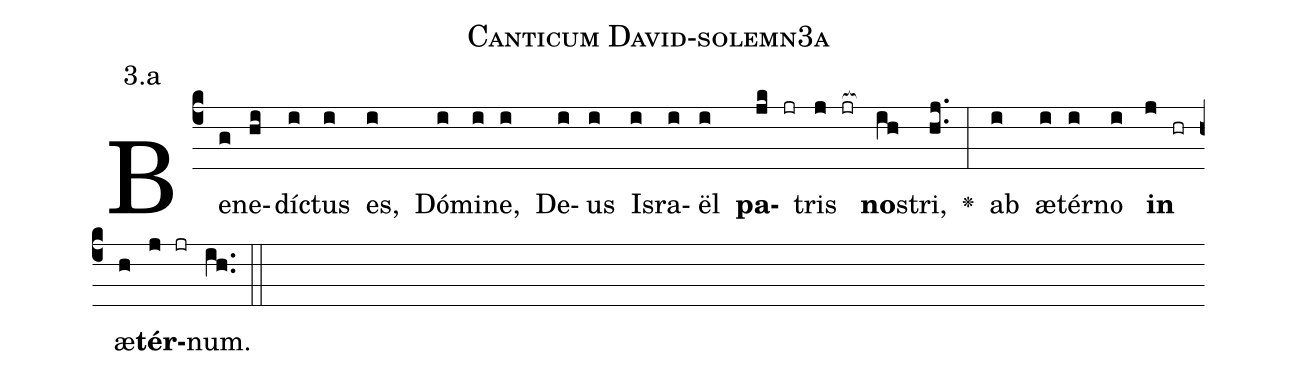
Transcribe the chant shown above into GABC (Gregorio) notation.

name: Canticum David-solemn3a;
annotation: 3.a;
%%
(c4)Be(g)ne(hi)dí(i)ctus(i) es,(i) Dó(i)mi(i)ne,(i) De(i)us(i) Is(i)ra(i)ël(i) <b>pa</b>(jk jr)tris(j jr[ocb:1{]) <b>no</b>(ih[ocb:0}])stri,(hj..) <v>\greheightstar</v>(:) ab(i) æ(i)tér(i)no(i) <b>in</b>(j hr) æ(h)<b>tér</b>(j jr)num.(ih..) (::)


%E(i) u(i) o(j) u(h) a(j) e.(ih..) (::)
